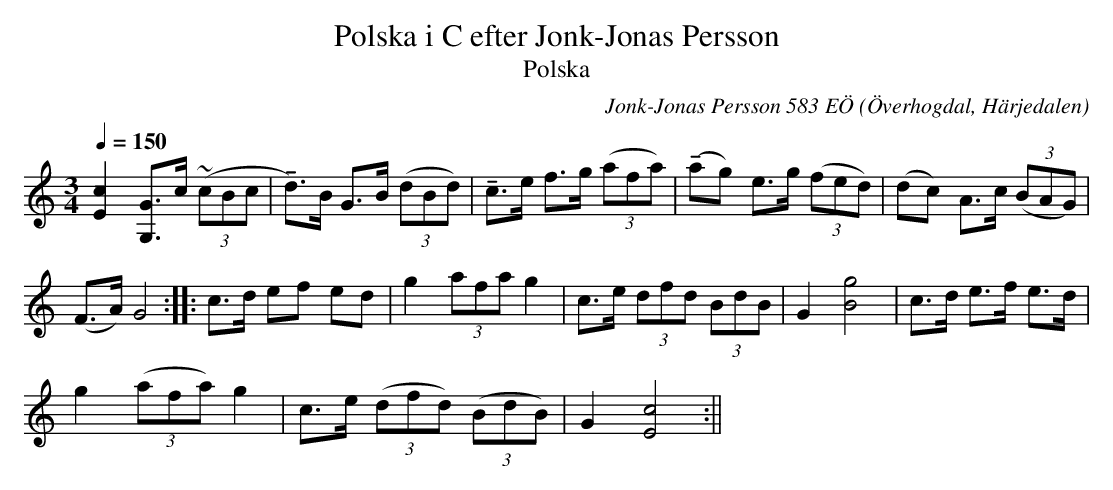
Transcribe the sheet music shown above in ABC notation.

X:1
T:Polska i C efter Jonk-Jonas Persson
O:Överhogdal, Härjedalen
Q:1/4=150
T:Polska
M:3/4
C:Jonk-Jonas Persson 583 EÖ
K:C
[!tenuto![c2E2] [GG,]>c ((3~cBc | !tenuto!d)>B G>B ((3dBd) | !tenuto!c>e f>g ((3afa) | (!tenuto!ag) e>g ((3fed) | (dc) A>c ((3BAG) |
(F>A) G4 :||: c>d ef ed | g2 (3afa g2 | c>e (3dfd (3BdB | G2 [g4B4] | c>d e>f e>d |
g2 ((3afa) g2 | c>e ((3dfd) ((3BdB) | G2 [c4E4] :||
